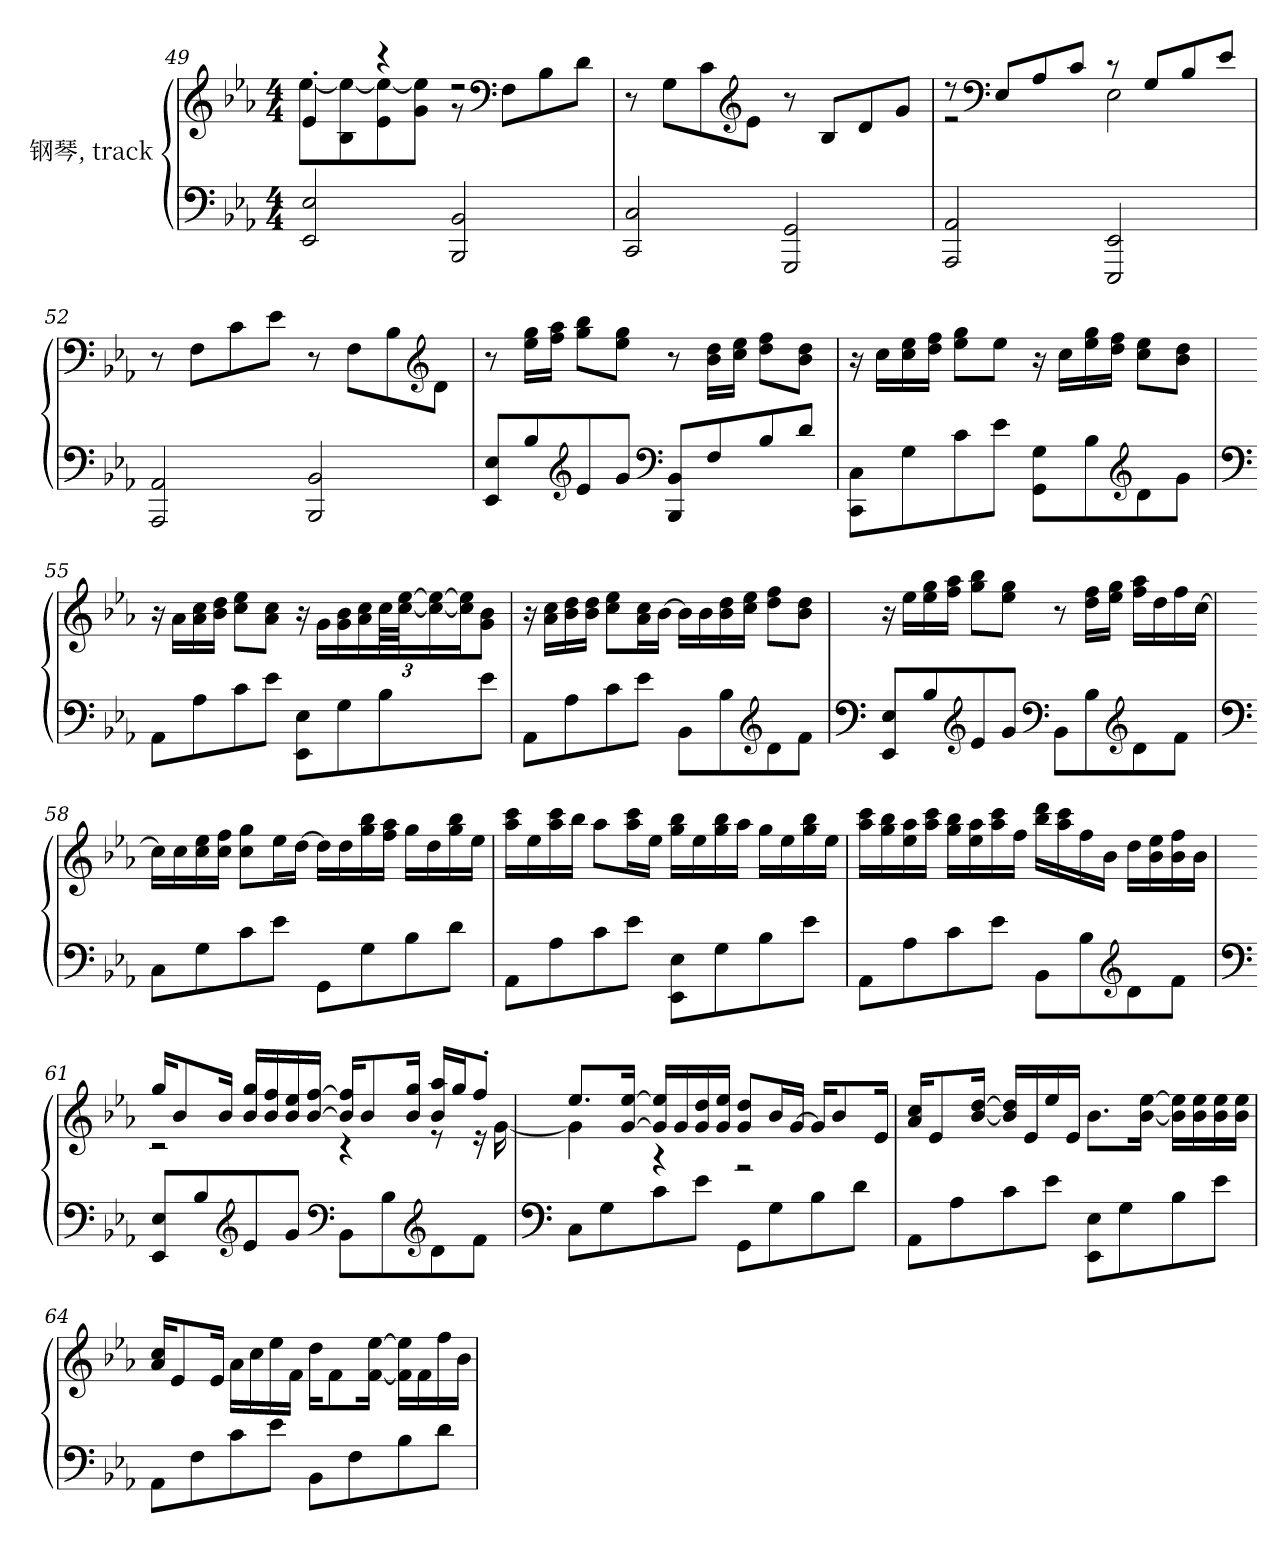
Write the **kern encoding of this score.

**kern	**kern
*part1	*part1
*staff2	*staff1
*I"钢琴, track	*
!!LO:LB:g=z
*clefF4	*clefG2
*k[b-e-a-]	*k[b-e-a-]
*M4/4	*M4/4
=49	=49
*	*^
2EE-/ 2E-/	4e-'/	[8ee-\L
.	.	8B-\ 8ee-\_
.	4r	8e-\ 8ee-\_
.	.	8g\ 8ee-\]J
2BBB-/ 2BB-/	2r	8r
*	*clefF4	*
.	.	8F\L
.	.	8B-\
.	.	8d\J
*	*v	*v
=50	=50
2CC/ 2C/	8r
.	8G\L
.	8c\
*	*clefG2
.	8e-\J
2GGG/ 2GG/	8r
.	8B-/L
.	8d/
.	8g/J
=51	=51
*	*^
2AAA-/ 2AA-/	8r	2r
*	*clefF4	*
.	8E-/L	.
.	8A-/	.
.	8c/J	.
2EEE-/ 2EE-/	8r	2E-\
.	8G/L	.
.	8B-/	.
.	8e-/J	.
*	*v	*v
=52	=52
2AAA-/ 2AA-/	8r
.	8F\L
.	8c\
.	8e-\J
2BBB-/ 2BB-/	8r
.	8F\L
.	8B-\
*	*clefG2
.	8d\J
!!LO:LB:g=z
=53	=53
8EE-/ 8E-/L	8r
8B-/	16ee-\ 16gg\LL
.	16ff\ 16aa-\JJ
*clefG2	*
8e-/	8gg\ 8bb-\L
8g/J	8ee-\ 8gg\J
*clefF4	*
8BBB-/ 8BB-/L	8r
8F/	16b-\ 16dd\LL
.	16cc\ 16ee-\JJ
8B-/	8dd\ 8ff\L
8d/J	8b-\ 8dd\J
=54	=54
8CC\ 8C\L	16r
.	16cc\LL
8G\	16cc\ 16ee-\
.	16dd\ 16ff\JJ
8c\	8ee-\ 8gg\L
8e-\J	8ee-\J
8GG\ 8G\L	16r
.	16cc\LL
8B-\	16ee-\ 16gg\
.	16dd\ 16ff\JJ
*clefG2	*
8d\	8cc\ 8ee-\L
8g\J	8b-\ 8dd\J
=55	=55
*clefF4	*
8AA-\L	16r
.	16a-\LL
8A-\	16a-\ 16cc\
.	16b-\ 16dd\JJ
8c\	8cc\ 8ee-\L
8e-\J	8a-\ 8cc\J
8EE-\ 8E-\L	16r
.	16g\LL
8G\	16g\ 16b-\
.	16a-\ 16cc\
*	*Xbrackettup
8B-\	96cc\LL
.	[96cc\ [96ee-\JJ
.	24cc\_ 24ee-\_
.	16cc\] 16ee-\]J
8e-\J	8g\ 8b-\J
!!LO:LB:g=z
=56	=56
8AA-\L	16r
.	16a-\ 16cc\LL
8A-\	16b-\ 16dd\
.	16b-\ 16dd\JJ
8c\	8cc\ 8ee-\L
8e-\J	16a-\ 16cc\L
.	[16b-\JJ
8BB-\L	16b-\LL]
.	16b-\
8B-\	16b-\ 16dd\
.	16cc\ 16ee-\JJ
*clefG2	*
8d\	8dd\ 8ff\L
8f\J	8b-\ 8dd\J
=57	=57
*clefF4	*
8EE-/ 8E-/L	16r
.	16ee-\LL
8B-/	16ee-\ 16gg\
.	16ff\ 16aa-\JJ
*clefG2	*
8e-/	8gg\ 8bb-\L
8g/J	8ee-\ 8gg\J
*clefF4	*
8BB-\L	8r
8B-\	16dd\ 16ff\LL
.	16ee-\ 16gg\JJ
*clefG2	*
8d\	16ff\ 16aa-\LL
.	16dd\
8f\J	16ff\
.	[16cc\JJ
!!LO:PB:g=z
=58	=58
*clefF4	*
8C\L	16cc\LL]
.	16cc\
8G\	16cc\ 16ee-\
.	16cc\ 16ff\JJ
8c\	8cc\ 8gg\L
8e-\J	16ee-\L
.	[16dd\JJ
8GG\L	16dd\LL]
.	16dd\
8G\	16gg\ 16bb-\
.	16ff\ 16aa-\JJ
8B-\	16gg\LL
.	16dd\
8d\J	16gg\ 16bb-\
.	16ee-\JJ
=59	=59
8AA-\L	16aa-\ 16ccc\LL
.	16ee-\
8A-\	16aa-\ 16ccc\
.	16bb-\JJ
8c\	8aa-\L
8e-\J	16aa-\ 16ccc\L
.	16ee-\JJ
8EE-\ 8E-\L	16gg\ 16bb-\LL
.	16ee-\
8G\	16gg\ 16bb-\
.	16aa-\JJ
8B-\	16gg\LL
.	16ee-\
8e-\J	16gg\ 16bb-\
.	16ee-\JJ
!!LO:LB:g=z
=60	=60
8AA-\L	16aa-\ 16ccc\LL
.	16gg\ 16bb-\
8A-\	16ee-\ 16aa-\
.	16aa-\ 16ccc\JJ
8c\	16gg\ 16bb-\LL
.	16ee-\ 16aa-\
8e-\J	16aa-\ 16ccc\
.	16ff\JJ
8BB-\L	16bb-\ 16ddd\LL
.	16aa-\ 16ccc\
8B-\	16ff\
.	16b-\JJ
*clefG2	*
8d\	16dd\LL
.	16b-\ 16ee-\
8f\J	16b-\ 16ff\
.	16b-\JJ
=61	=61
*clefF4	*
*	*^
8EE-/ 8E-/L	16gg/KL	2r
.	8b-/	.
8B-/	.	.
.	16b-/Jk	.
*clefG2	*	*
8e-/	16b-/ 16gg/LL	.
.	16b-/ 16ff/	.
8g/J	16b-/ 16ee-/	.
.	[16b-/ [16ff/JJ	.
*clefF4	*	*
8BB-\L	16b-/] 16ff/]KL	4r
.	8b-/	.
8B-\	.	.
.	16b-/ 16gg/Jk	.
*clefG2	*	*
8d\	16b-/ 16aa-/LL	8r
.	16gg/J	.
8f\J	8ff'/J	16r
.	.	[16g\
!!LO:LB:g=z	!!
=62	=62	=62
*clefF4	*	*
8C\L	8.ee-/L	4g\]
8G\	.	.
.	[16g/ [16ee-/Jk	.
8c\	16g/] 16ee-/]LL	4r
.	16g/	.
8e-\J	16g/ 16dd/	.
.	16g/ 16ee-/JJ	.
8GG\L	8g/ 8dd/L	2r
8G\	16b-/L	.
.	[16g/JJ	.
8B-\	16g/KL]	.
.	8b-/	.
8d\J	.	.
.	16e-/Jk	.
*	*v	*v
=63	=63
8AA-\L	16a-/ 16cc/KL
.	8e-/
8A-\	.
.	[16b-/ [16dd/Jk
8c\	16b-/] 16dd/]LL
.	16e-/
8e-\J	16ee-/
.	16e-/JJ
8EE-\ 8E-\L	8.b-\L
8G\	.
.	[16b-\ [16ee-\Jk
8B-\	16b-\] 16ee-\]LL
.	16b-\ 16ee-\
8e-\J	16b-\ 16ee-\
.	16b-\ 16ee-\JJ
=64	=64
8AA-\L	16a-/ 16cc/KL
.	8e-/
8F\	.
.	16e-/Jk
8c\	16a-\LL
.	16cc\
8e-\J	16ee-\
.	16f\JJ
8BB-\L	16dd\KL
.	8f\
8F\	.
.	[16f\ [16ee-\Jk
8B-\	16f\] 16ee-\]LL
.	16f\
8d\J	16ff\
.	16b-\JJ
=	=
*-	*-
